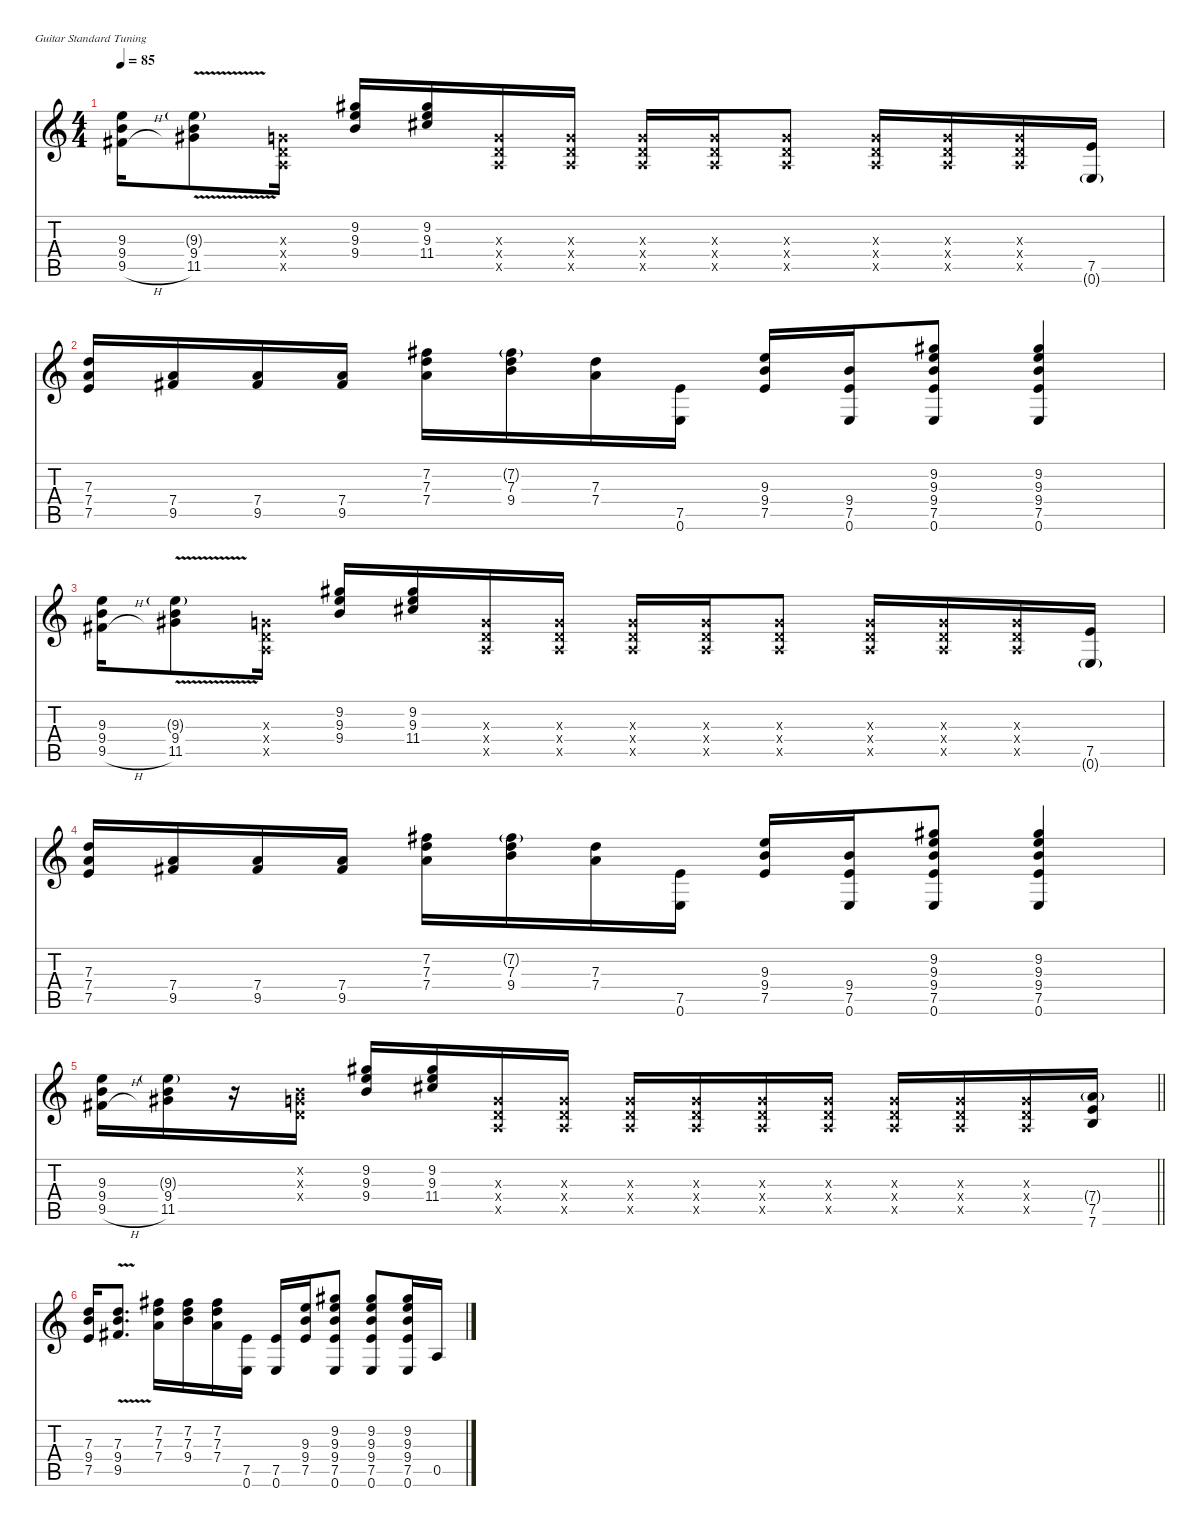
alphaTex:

\defaultSystemsLayout 4
\hideDynamics
\bracketExtendMode nobrackets
\singleTrackTrackNamePolicy hidden
\multiTrackTrackNamePolicy hidden
\firstSystemTrackNameMode fullname
\firstSystemTrackNameOrientation horizontal
\otherSystemsTrackNameOrientation horizontal
\track ("Jimmy Page (Distorted Electric Guitar)" "dist.guit.") {instrument distortionguitar}
\staff {score tabs}
\tuning (E4 B3 G3 D3 A2 E2)
\ts (4 4)
\tempo 85
\clef g2
\ks c
(9.3 9.4 9.5{h acc #}).16{dy f beam Down} (9.3{v g} 9.4{v} 11.5{v acc #}).8{beam Down} (0.3{x} 0.4{x} 0.5{x}).16{beam Down} (9.2{acc #} 9.3 9.4).16{beam Up} (9.2{acc #} 9.3 11.4{acc #}).16{beam Up} (0.3{x} 0.4{x} 0.5{x}).16{beam Up} (0.3{x} 0.4{x} 0.5{x}).16{beam Up} (0.3{x} 0.4{x} 0.5{x}).16{beam Up} (0.3{x} 0.4{x} 0.5{x}).16{beam Up} (0.3{x} 0.4{x} 0.5{x}).8{beam Up} (0.3{x} 0.4{x} 0.5{x}).16{beam Up} (0.3{x} 0.4{x} 0.5{x}).16{beam Up} (0.3{x} 0.4{x} 0.5{x}).16{beam Up} (7.5 0.6{g}).16{beam Up} |
(7.3 7.4 7.5).16{beam Up} (7.4 9.5{acc #}).16{beam Up} (7.4 9.5{acc #}).16{beam Up} (7.4 9.5{acc #}).16{beam Up} (7.2{acc #} 7.3 7.4).16{beam Down} (7.2{g acc #} 7.3 9.4).16{beam Down} (7.3 7.4).16{beam Down} (7.5 0.6).16{beam Down} (9.3 9.4 7.5).16{beam Up} (9.4 7.5 0.6).16{beam Up} (9.2{acc #} 9.3 9.4 7.5 0.6).8{beam Up} (9.2{acc #} 9.3 9.4 7.5 0.6).4{beam Up} |
(9.3 9.4 9.5{h acc #}).16{beam Down} (9.3{v g} 9.4{v} 11.5{v acc #}).8{beam Down} (0.3{x} 0.4{x} 0.5{x}).16{beam Down} (9.2{acc #} 9.3 9.4).16{beam Up} (9.2{acc #} 9.3 11.4{acc #}).16{beam Up} (0.3{x} 0.4{x} 0.5{x}).16{beam Up} (0.3{x} 0.4{x} 0.5{x}).16{beam Up} (0.3{x} 0.4{x} 0.5{x}).16{beam Up} (0.3{x} 0.4{x} 0.5{x}).16{beam Up} (0.3{x} 0.4{x} 0.5{x}).8{beam Up} (0.3{x} 0.4{x} 0.5{x}).16{beam Up} (0.3{x} 0.4{x} 0.5{x}).16{beam Up} (0.3{x} 0.4{x} 0.5{x}).16{beam Up} (7.5 0.6{g}).16{beam Up} |
(7.3 7.4 7.5).16{beam Up} (7.4 9.5{acc #}).16{beam Up} (7.4 9.5{acc #}).16{beam Up} (7.4 9.5{acc #}).16{beam Up} (7.2{acc #} 7.3 7.4).16{beam Down} (7.2{g acc #} 7.3 9.4).16{beam Down} (7.3 7.4).16{beam Down} (7.5 0.6).16{beam Down} (9.3 9.4 7.5).16{beam Up} (9.4 7.5 0.6).16{beam Up} (9.2{acc #} 9.3 9.4 7.5 0.6).8{beam Up} (9.2{acc #} 9.3 9.4 7.5 0.6).4{beam Up} |
\barLineRight lightlight
(9.3 9.4 9.5{h acc #}).16{beam Down} (9.3{g} 9.4 11.5{acc #}).16{beam Down} r.16{beam Down} (0.2{x} 0.3{x} 0.4{x}).16{beam Down} (9.2{acc #} 9.3 9.4).16{beam Up} (9.2{acc #} 9.3 11.4{acc #}).16{beam Up} (0.3{x} 0.4{x} 0.5{x}).16{beam Up} (0.3{x} 0.4{x} 0.5{x}).16{beam Up} (0.3{x} 0.4{x} 0.5{x}).16{beam Up} (0.3{x} 0.4{x} 0.5{x}).16{beam Up} (0.3{x} 0.4{x} 0.5{x}).16{beam Up} (0.3{x} 0.4{x} 0.5{x}).16{beam Up} (0.3{x} 0.4{x} 0.5{x}).16{beam Up} (0.3{x} 0.4{x} 0.5{x}).16{beam Up} (0.3{x} 0.4{x} 0.5{x}).16{beam Up} (7.4{g} 7.5 7.6).16{beam Up} |
(7.3 9.4 7.5).16{beam Up} (7.3{v} 9.4{v} 9.5{v acc #}).8{d beam Up} (7.2{acc #} 7.3 7.4).16{beam Down} (7.2{acc #} 7.3 9.4).16{beam Down} (7.2{acc #} 7.3 7.4).16{beam Down} (7.5 0.6).16{beam Down} (7.5 0.6).16{beam Up} (9.3 9.4 7.5).16{beam Up} (9.2{acc #} 9.3 9.4 7.5 0.6).8{beam Up} (9.2{acc #} 9.3 9.4 7.5 0.6).8{beam Up} (9.2{acc #} 9.3 9.4 7.5 0.6).16{beam Up} 0.5.16{beam Up}
